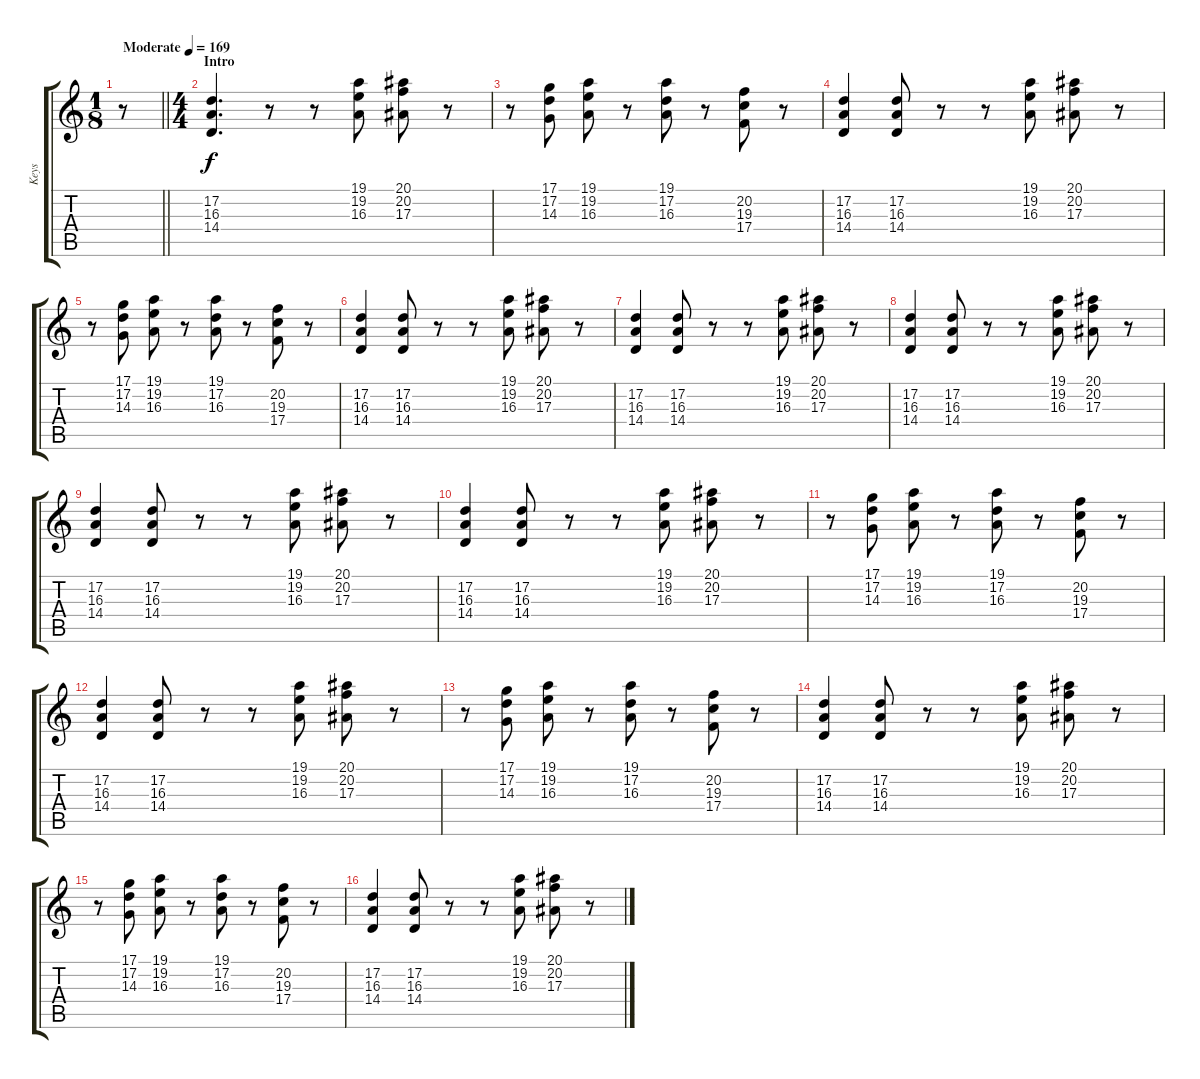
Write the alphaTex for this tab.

\track ("Keys" "Keys") {instrument rockorgan}
\staff {score tabs}
\tuning (D4 A3 F3 C3 G2 D2) {hide}
\ts (1 8)
\tempo (169 "Moderate")
\clef g2
\barLineRight lightlight
\ks c
r.8{dy f instrument rockorgan} |
\ts (4 4)
\section ("" "Intro")
(17.2 16.3 14.4).4{d} r.8 r.8 (19.1 19.2 16.3).8 (20.1 20.2 17.3).8 r.8 |
r.8 (17.1 17.2 14.3).8 (19.1 19.2 16.3).8 r.8 (19.1 17.2 16.3).8 r.8 (20.2 19.3 17.4).8 r.8 |
(17.2 16.3 14.4).4 (17.2 16.3 14.4).8 r.8 r.8 (19.1 19.2 16.3).8 (20.1 20.2 17.3).8 r.8 |
r.8 (17.1 17.2 14.3).8 (19.1 19.2 16.3).8 r.8 (19.1 17.2 16.3).8 r.8 (20.2 19.3 17.4).8 r.8 |
(17.2 16.3 14.4).4 (17.2 16.3 14.4).8 r.8 r.8 (19.1 19.2 16.3).8 (20.1 20.2 17.3).8 r.8 |
(17.2 16.3 14.4).4 (17.2 16.3 14.4).8 r.8 r.8 (19.1 19.2 16.3).8 (20.1 20.2 17.3).8 r.8 |
(17.2 16.3 14.4).4 (17.2 16.3 14.4).8 r.8 r.8 (19.1 19.2 16.3).8 (20.1 20.2 17.3).8 r.8 |
(17.2 16.3 14.4).4 (17.2 16.3 14.4).8 r.8 r.8 (19.1 19.2 16.3).8 (20.1 20.2 17.3).8 r.8 |
(17.2 16.3 14.4).4 (17.2 16.3 14.4).8 r.8 r.8 (19.1 19.2 16.3).8 (20.1 20.2 17.3).8 r.8 |
r.8 (17.1 17.2 14.3).8 (19.1 19.2 16.3).8 r.8 (19.1 17.2 16.3).8 r.8 (20.2 19.3 17.4).8 r.8 |
(17.2 16.3 14.4).4 (17.2 16.3 14.4).8 r.8 r.8 (19.1 19.2 16.3).8 (20.1 20.2 17.3).8 r.8 |
r.8 (17.1 17.2 14.3).8 (19.1 19.2 16.3).8 r.8 (19.1 17.2 16.3).8 r.8 (20.2 19.3 17.4).8 r.8 |
(17.2 16.3 14.4).4 (17.2 16.3 14.4).8 r.8 r.8 (19.1 19.2 16.3).8 (20.1 20.2 17.3).8 r.8 |
r.8 (17.1 17.2 14.3).8 (19.1 19.2 16.3).8 r.8 (19.1 17.2 16.3).8 r.8 (20.2 19.3 17.4).8 r.8 |
(17.2 16.3 14.4).4 (17.2 16.3 14.4).8 r.8 r.8 (19.1 19.2 16.3).8 (20.1 20.2 17.3).8 r.8
